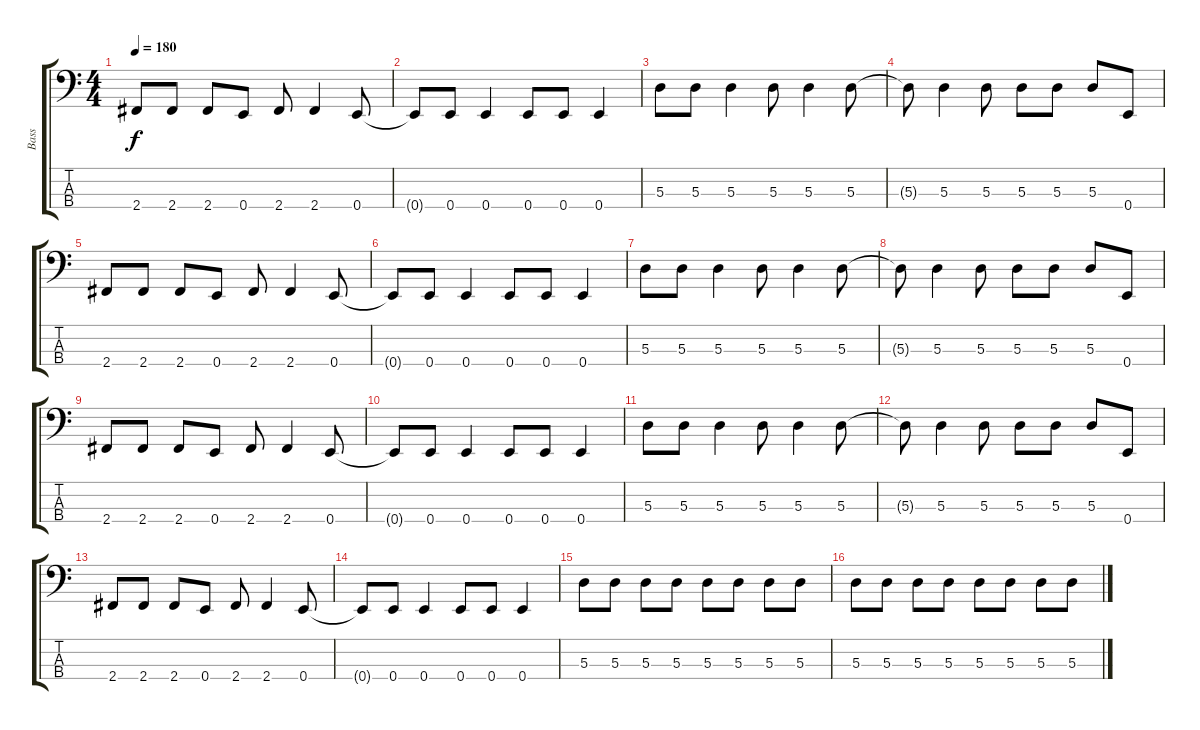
\track ("Bass" "Bass") {instrument electricbassfinger}
\staff {score tabs}
\tuning (G2 D2 A1 E1) {hide}
\ts (4 4)
\tempo 180
\clef f4
\ks c
2.4.8{dy f} 2.4.8 2.4.8 0.4.8 2.4.8 2.4.4 0.4.8 |
0.4{t}.8 0.4.8 0.4.4 0.4.8 0.4.8 0.4.4 |
5.3.8 5.3.8 5.3.4 5.3.8 5.3.4 5.3.8 |
5.3{t}.8 5.3.4 5.3.8 5.3.8 5.3.8 5.3.8 0.4.8 |
2.4.8 2.4.8 2.4.8 0.4.8 2.4.8 2.4.4 0.4.8 |
0.4{t}.8 0.4.8 0.4.4 0.4.8 0.4.8 0.4.4 |
5.3.8 5.3.8 5.3.4 5.3.8 5.3.4 5.3.8 |
5.3{t}.8 5.3.4 5.3.8 5.3.8 5.3.8 5.3.8 0.4.8 |
2.4.8 2.4.8 2.4.8 0.4.8 2.4.8 2.4.4 0.4.8 |
0.4{t}.8 0.4.8 0.4.4 0.4.8 0.4.8 0.4.4 |
5.3.8 5.3.8 5.3.4 5.3.8 5.3.4 5.3.8 |
5.3{t}.8 5.3.4 5.3.8 5.3.8 5.3.8 5.3.8 0.4.8 |
2.4.8 2.4.8 2.4.8 0.4.8 2.4.8 2.4.4 0.4.8 |
0.4{t}.8 0.4.8 0.4.4 0.4.8 0.4.8 0.4.4 |
5.3.8 5.3.8 5.3.8 5.3.8 5.3.8 5.3.8 5.3.8 5.3.8 |
5.3.8 5.3.8 5.3.8 5.3.8 5.3.8 5.3.8 5.3.8 5.3.8
